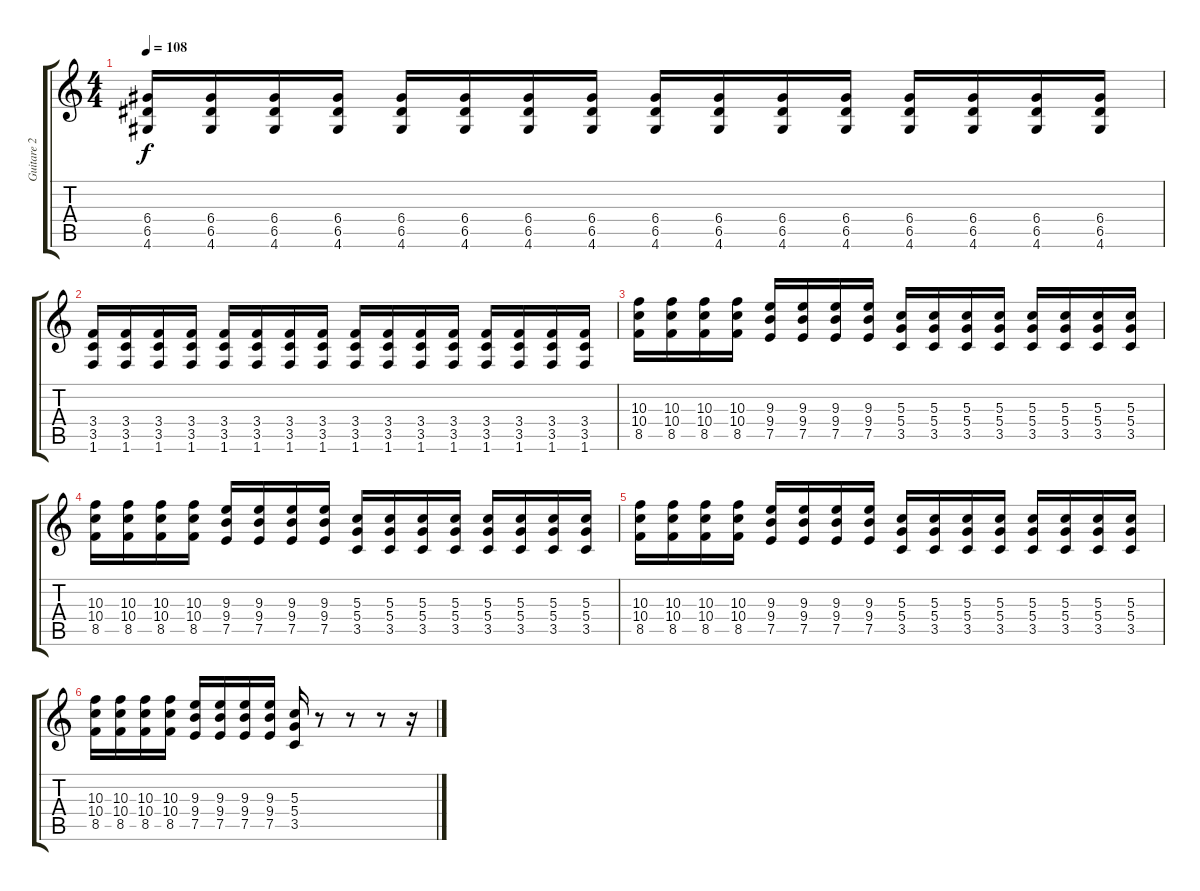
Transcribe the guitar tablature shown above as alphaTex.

\track ("Guitare 2" "Guitare 2") {instrument distortionguitar}
\staff {score tabs}
\tuning (E4 B3 G3 D3 A2 E2) {hide}
\ts (4 4)
\tempo 108
\clef g2
\ks c
(6.4 6.5 4.6).16{dy f} (6.4 6.5 4.6).16 (6.4 6.5 4.6).16 (6.4 6.5 4.6).16 (6.4 6.5 4.6).16 (6.4 6.5 4.6).16 (6.4 6.5 4.6).16 (6.4 6.5 4.6).16 (6.4 6.5 4.6).16 (6.4 6.5 4.6).16 (6.4 6.5 4.6).16 (6.4 6.5 4.6).16 (6.4 6.5 4.6).16 (6.4 6.5 4.6).16 (6.4 6.5 4.6).16 (6.4 6.5 4.6).16 |
(3.4 3.5 1.6).16 (3.4 3.5 1.6).16 (3.4 3.5 1.6).16 (3.4 3.5 1.6).16 (3.4 3.5 1.6).16 (3.4 3.5 1.6).16 (3.4 3.5 1.6).16 (3.4 3.5 1.6).16 (3.4 3.5 1.6).16 (3.4 3.5 1.6).16 (3.4 3.5 1.6).16 (3.4 3.5 1.6).16 (3.4 3.5 1.6).16 (3.4 3.5 1.6).16 (3.4 3.5 1.6).16 (3.4 3.5 1.6).16 |
(10.3 10.4 8.5).16 (10.3 10.4 8.5).16 (10.3 10.4 8.5).16 (10.3 10.4 8.5).16 (9.3 9.4 7.5).16 (9.3 9.4 7.5).16 (9.3 9.4 7.5).16 (9.3 9.4 7.5).16 (5.3 5.4 3.5).16 (5.3 5.4 3.5).16 (5.3 5.4 3.5).16 (5.3 5.4 3.5).16 (5.3 5.4 3.5).16 (5.3 5.4 3.5).16 (5.3 5.4 3.5).16 (5.3 5.4 3.5).16 |
(10.3 10.4 8.5).16 (10.3 10.4 8.5).16 (10.3 10.4 8.5).16 (10.3 10.4 8.5).16 (9.3 9.4 7.5).16 (9.3 9.4 7.5).16 (9.3 9.4 7.5).16 (9.3 9.4 7.5).16 (5.3 5.4 3.5).16 (5.3 5.4 3.5).16 (5.3 5.4 3.5).16 (5.3 5.4 3.5).16 (5.3 5.4 3.5).16 (5.3 5.4 3.5).16 (5.3 5.4 3.5).16 (5.3 5.4 3.5).16 |
(10.3 10.4 8.5).16 (10.3 10.4 8.5).16 (10.3 10.4 8.5).16 (10.3 10.4 8.5).16 (9.3 9.4 7.5).16 (9.3 9.4 7.5).16 (9.3 9.4 7.5).16 (9.3 9.4 7.5).16 (5.3 5.4 3.5).16 (5.3 5.4 3.5).16 (5.3 5.4 3.5).16 (5.3 5.4 3.5).16 (5.3 5.4 3.5).16 (5.3 5.4 3.5).16 (5.3 5.4 3.5).16 (5.3 5.4 3.5).16 |
(10.3 10.4 8.5).16 (10.3 10.4 8.5).16 (10.3 10.4 8.5).16 (10.3 10.4 8.5).16 (9.3 9.4 7.5).16 (9.3 9.4 7.5).16 (9.3 9.4 7.5).16 (9.3 9.4 7.5).16 (5.3 5.4 3.5).16 r.8 r.8 r.8 r.16
